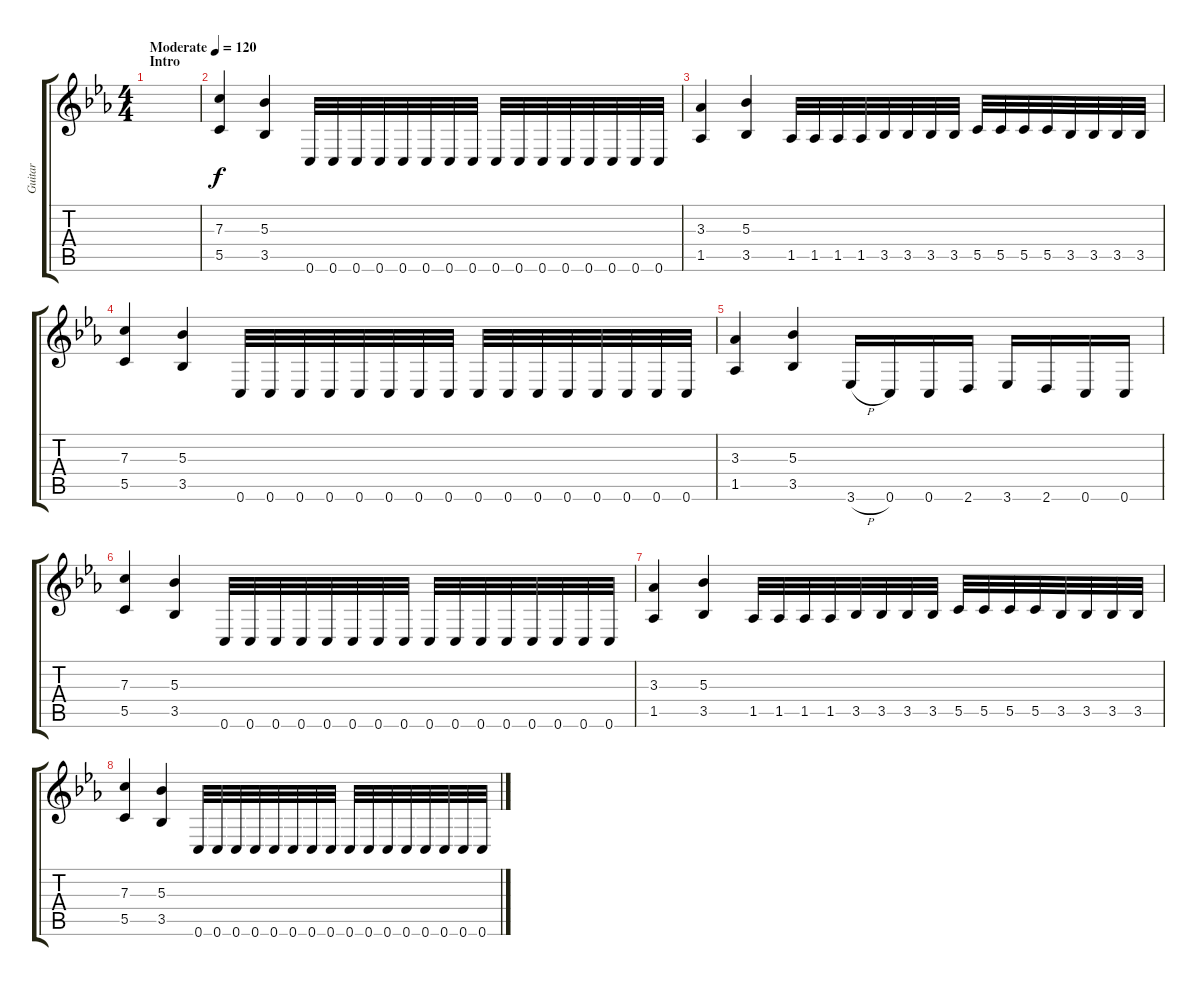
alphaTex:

\track ("Guitar" "Guitar") {instrument distortionguitar}
\staff {score tabs}
\tuning (D4 A3 F3 C3 G2 C2) {hide}
\ts (4 4)
\section ("" "Intro")
\tempo (120 "Moderate")
\clef g2
\ks eb
|
(7.3 5.5).4 (5.3 3.5).4 0.6.32 0.6.32 0.6.32 0.6.32 0.6.32 0.6.32 0.6.32 0.6.32 0.6.32 0.6.32 0.6.32 0.6.32 0.6.32 0.6.32 0.6.32 0.6.32 |
(3.3 1.5).4 (5.3 3.5).4 1.5.32 1.5.32 1.5.32 1.5.32 3.5.32 3.5.32 3.5.32 3.5.32 5.5.32 5.5.32 5.5.32 5.5.32 3.5.32 3.5.32 3.5.32 3.5.32 |
(7.3 5.5).4 (5.3 3.5).4 0.6.32 0.6.32 0.6.32 0.6.32 0.6.32 0.6.32 0.6.32 0.6.32 0.6.32 0.6.32 0.6.32 0.6.32 0.6.32 0.6.32 0.6.32 0.6.32 |
(3.3 1.5).4 (5.3 3.5).4 3.6{h}.16 0.6.16 0.6.16 2.6.16 3.6.16 2.6.16 0.6.16 0.6.16 |
(7.3 5.5).4 (5.3 3.5).4 0.6.32 0.6.32 0.6.32 0.6.32 0.6.32 0.6.32 0.6.32 0.6.32 0.6.32 0.6.32 0.6.32 0.6.32 0.6.32 0.6.32 0.6.32 0.6.32 |
(3.3 1.5).4 (5.3 3.5).4 1.5.32 1.5.32 1.5.32 1.5.32 3.5.32 3.5.32 3.5.32 3.5.32 5.5.32 5.5.32 5.5.32 5.5.32 3.5.32 3.5.32 3.5.32 3.5.32 |
(7.3 5.5).4 (5.3 3.5).4 0.6.32 0.6.32 0.6.32 0.6.32 0.6.32 0.6.32 0.6.32 0.6.32 0.6.32 0.6.32 0.6.32 0.6.32 0.6.32 0.6.32 0.6.32 0.6.32
